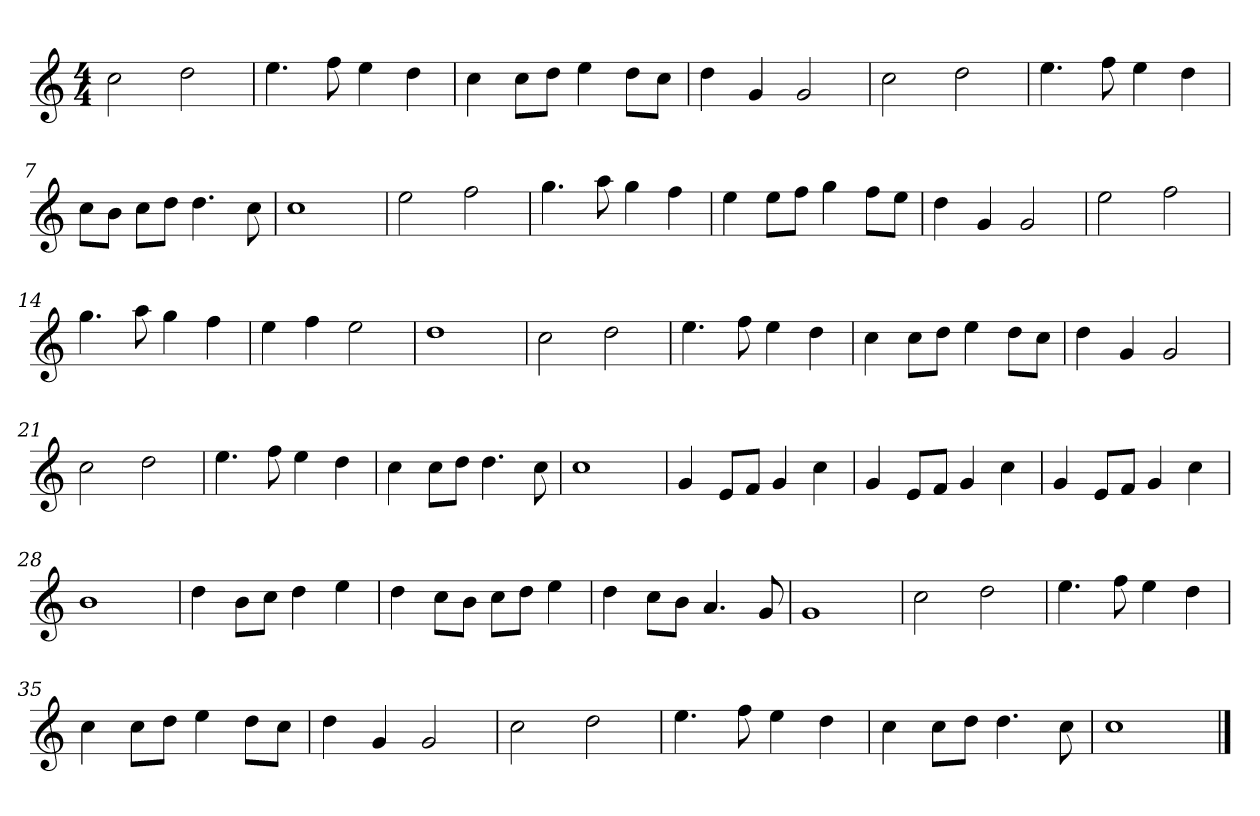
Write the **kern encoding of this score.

**kern
*part1
*staff1
*k[]
*M4/4
*MM120
=1
2cc
2dd
=2
4.ee
8ff
4ee
4dd
=3
4cc
8ccL
8ddJ
4ee
8ddL
8ccJ
=4
4dd
4g
2g
=5
2cc
2dd
=6
4.ee
8ff
4ee
4dd
=7
8ccL
8bJ
8ccL
8ddJ
4.dd
8cc
=8
1cc
=9
2ee
2ff
=10
4.gg
8aa
4gg
4ff
=11
4ee
8eeL
8ffJ
4gg
8ffL
8eeJ
=12
4dd
4g
2g
=13
2ee
2ff
=14
4.gg
8aa
4gg
4ff
=15
4ee
4ff
2ee
=16
1dd
=17
2cc
2dd
=18
4.ee
8ff
4ee
4dd
=19
4cc
8ccL
8ddJ
4ee
8ddL
8ccJ
=20
4dd
4g
2g
=21
2cc
2dd
=22
4.ee
8ff
4ee
4dd
=23
4cc
8ccL
8ddJ
4.dd
8cc
=24
1cc
=25
4g
8eL
8fJ
4g
4cc
=26
4g
8eL
8fJ
4g
4cc
=27
4g
8eL
8fJ
4g
4cc
=28
1b
=29
4dd
8bL
8ccJ
4dd
4ee
=30
4dd
8ccL
8bJ
8ccL
8ddJ
4ee
=31
4dd
8ccL
8bJ
4.a
8g
=32
1g
=33
2cc
2dd
=34
4.ee
8ff
4ee
4dd
=35
4cc
8ccL
8ddJ
4ee
8ddL
8ccJ
=36
4dd
4g
2g
=37
2cc
2dd
=38
4.ee
8ff
4ee
4dd
=39
4cc
8ccL
8ddJ
4.dd
8cc
=40
1cc
==
*-
